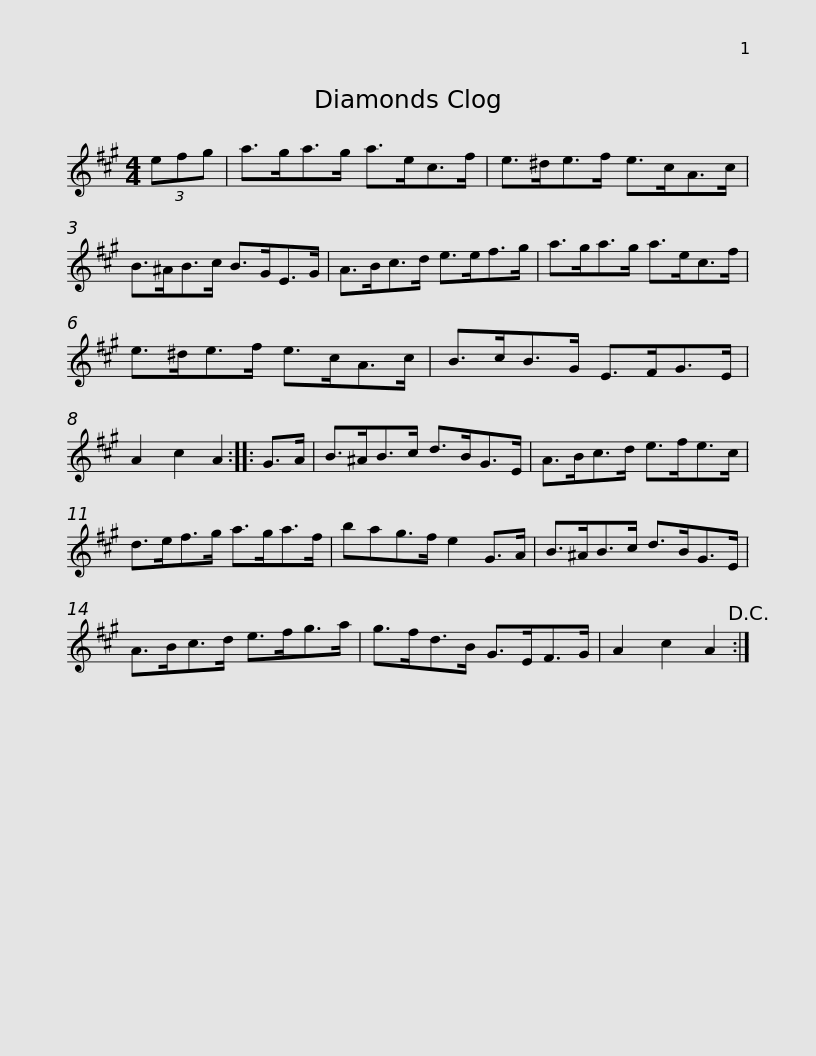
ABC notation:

X:1
L:1/8
M:4/4
I:linebreak $
K:A
V:1 treble
V:1
 (3efg | a>ga>g a>ec>f | e>^de>f e>cA>c | B>^AB>c B>GE>G | A>Bc>d e>ef>g |$ %5
 a>ga>g a>ec>f | e>^de>f e>cA>c | B>cB>G E>FG>E | A2 c2 A2 :: G>A |$ %10
 B>^AB>c d>BG>E | A>Bc>d e>fe>c | d>ef>g a>ga>f | bag>f e2 G>A |$ B>^AB>c d>BG>E | %15
 A>Bc>d e>fg>a | g>fd>B G>EF>G | A2 c2 A2!D.C.! :| %18
